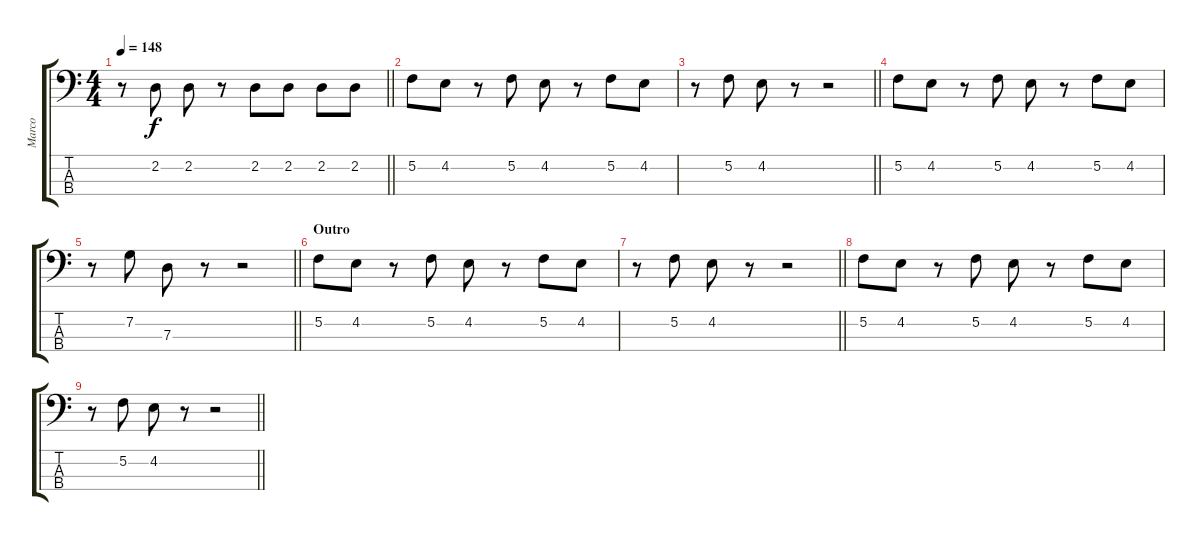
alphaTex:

\track ("Marco" "Marco") {instrument electricbasspick}
\staff {score tabs}
\tuning (F2 C2 G1 D1) {hide}
\ts (4 4)
\tempo 148
\clef f4
\barLineRight lightlight
\ks c
r.8{dy f} 2.2.8 2.2.8 r.8 2.2.8 2.2.8 2.2.8 2.2.8 |
5.2.8 4.2.8 r.8 5.2.8 4.2.8 r.8 5.2.8 4.2.8 |
\barLineRight lightlight
r.8 5.2.8 4.2.8 r.8 r.2 |
5.2.8 4.2.8 r.8 5.2.8 4.2.8 r.8 5.2.8 4.2.8 |
\barLineRight lightlight
r.8 7.2.8 7.3.8 r.8 r.2 |
\section ("" "Outro")
5.2.8 4.2.8 r.8 5.2.8 4.2.8 r.8 5.2.8 4.2.8 |
\barLineRight lightlight
r.8 5.2.8 4.2.8 r.8 r.2 |
5.2.8 4.2.8 r.8 5.2.8 4.2.8 r.8 5.2.8 4.2.8 |
\barLineRight lightlight
r.8 5.2.8 4.2.8 r.8 r.2
